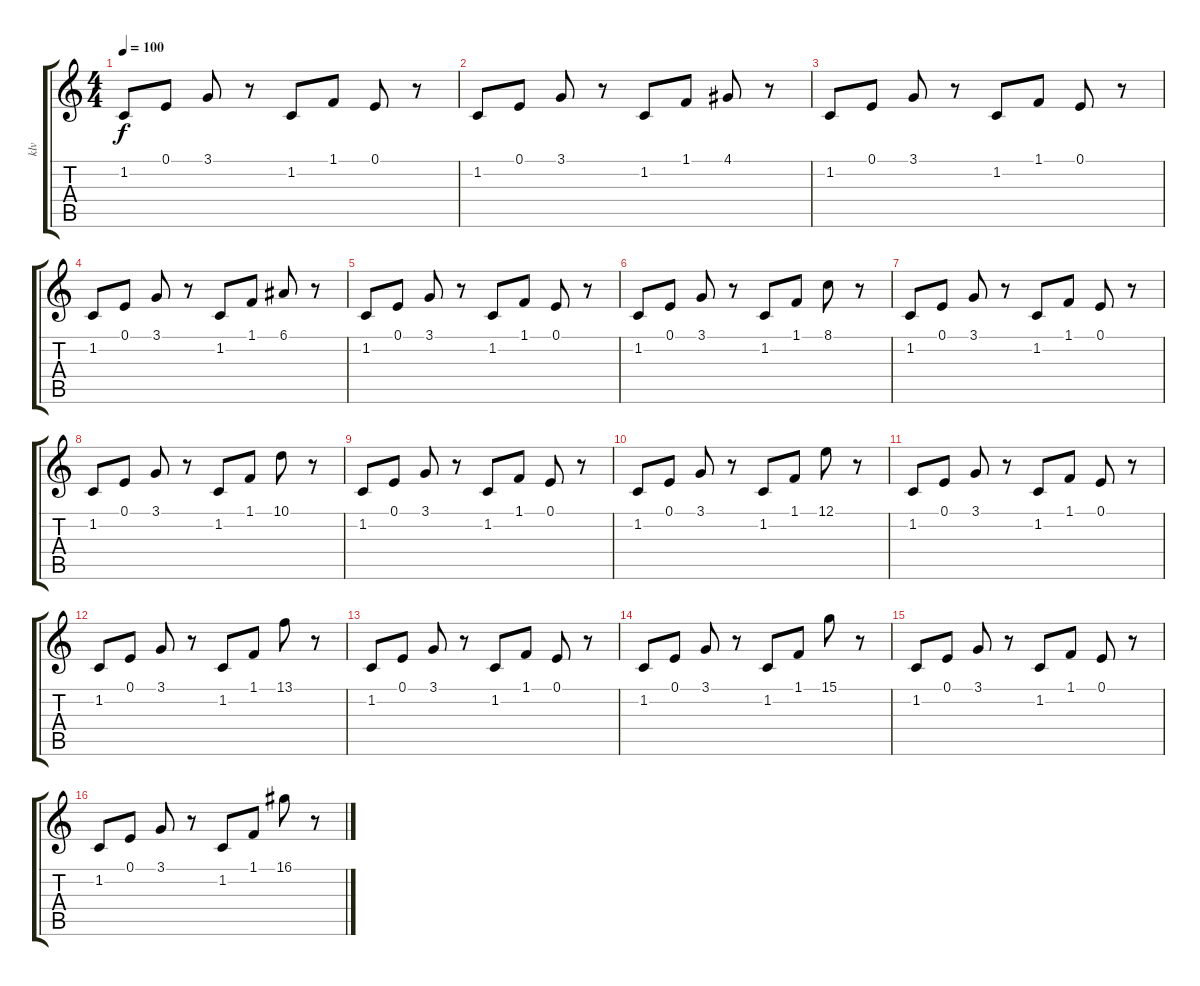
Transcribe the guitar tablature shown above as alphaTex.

\track ("klv" "klv") {instrument fx6goblins}
\staff {score tabs}
\tuning (E4 B3 G3 D3 A2 E2) {hide}
\ts (4 4)
\tempo 100
\clef g2
\ks c
1.2.8{dy f} 0.1.8 3.1.8 r.8 1.2.8 1.1.8 0.1.8 r.8 |
1.2.8 0.1.8 3.1.8 r.8 1.2.8 1.1.8 4.1.8 r.8 |
1.2.8 0.1.8 3.1.8 r.8 1.2.8 1.1.8 0.1.8 r.8 |
1.2.8 0.1.8 3.1.8 r.8 1.2.8 1.1.8 6.1.8 r.8 |
1.2.8 0.1.8 3.1.8 r.8 1.2.8 1.1.8 0.1.8 r.8 |
1.2.8 0.1.8 3.1.8 r.8 1.2.8 1.1.8 8.1.8 r.8 |
1.2.8 0.1.8 3.1.8 r.8 1.2.8 1.1.8 0.1.8 r.8 |
1.2.8 0.1.8 3.1.8 r.8 1.2.8 1.1.8 10.1.8 r.8 |
1.2.8 0.1.8 3.1.8 r.8 1.2.8 1.1.8 0.1.8 r.8 |
1.2.8 0.1.8 3.1.8 r.8 1.2.8 1.1.8 12.1.8 r.8 |
1.2.8 0.1.8 3.1.8 r.8 1.2.8 1.1.8 0.1.8 r.8 |
1.2.8 0.1.8 3.1.8 r.8 1.2.8 1.1.8 13.1.8 r.8 |
1.2.8 0.1.8 3.1.8 r.8 1.2.8 1.1.8 0.1.8 r.8 |
1.2.8 0.1.8 3.1.8 r.8 1.2.8 1.1.8 15.1.8 r.8 |
1.2.8 0.1.8 3.1.8 r.8 1.2.8 1.1.8 0.1.8 r.8 |
1.2.8 0.1.8 3.1.8 r.8 1.2.8 1.1.8 16.1.8 r.8
